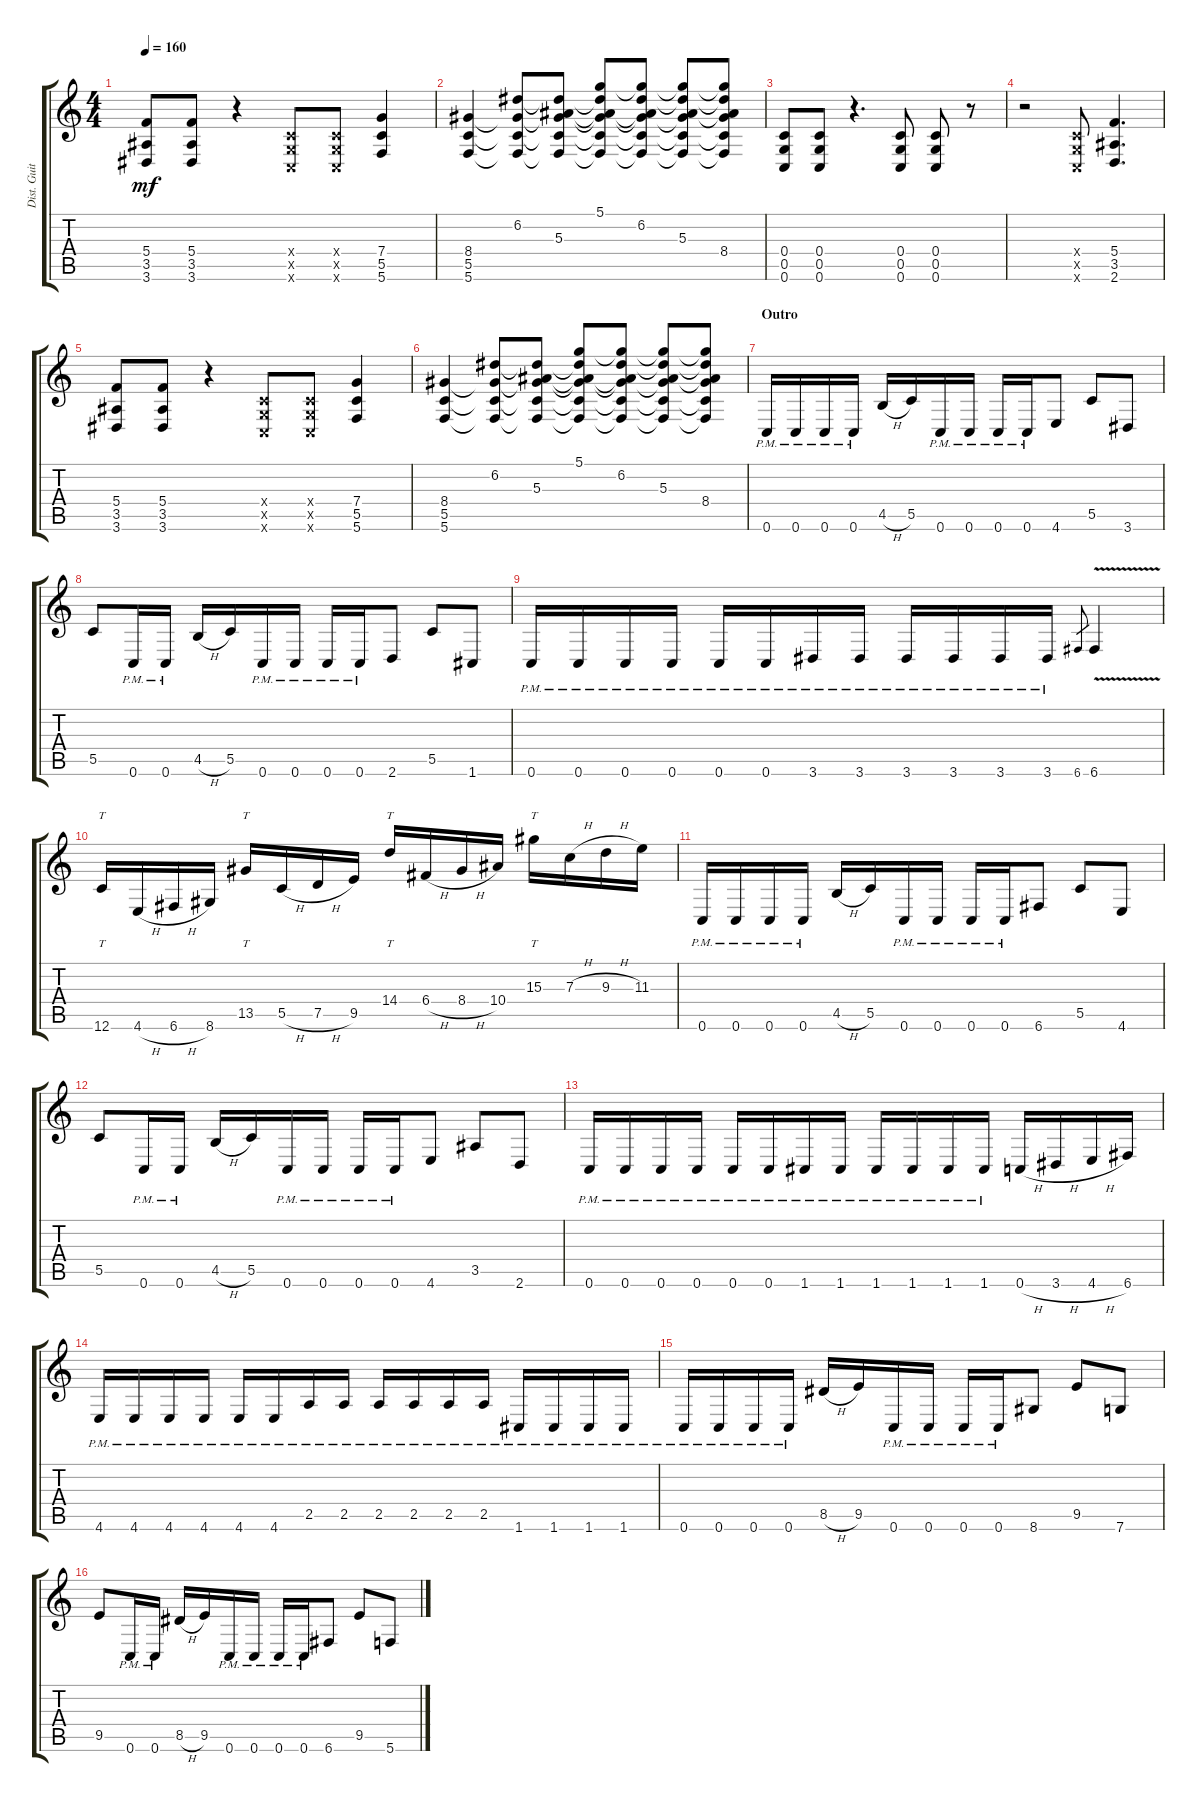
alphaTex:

\track ("Dist. Guitar 2" "Dist. Guit") {instrument distortionguitar}
\staff {score tabs}
\tuning (D4 A3 F3 C3 G2 C2) {hide}
\ts (4 4)
\tempo 160
\clef g2
\ks c
(5.4 3.5 3.6).8{dy mf} (5.4 3.5 3.6).8 r.4 (0.4{x} 0.5{x} 0.6{x}).8 (0.4{x} 0.5{x} 0.6{x}).8 (7.4 5.5 5.6).4 |
(8.4 5.5 5.6).4 (6.2 8.4{t} 5.5{t} 5.6{t}).8 (6.2{t} 5.3 8.4{t} 5.5{t} 5.6{t}).8 (5.1 6.2{t} 5.3{t} 8.4{t} 5.5{t} 5.6{t}).8 (5.1{t} 6.2 5.3{t} 8.4{t} 5.5{t} 5.6{t}).8 (5.1{t} 6.2{t} 5.3 8.4{t} 5.5{t} 5.6{t}).8 (5.1{t} 6.2{t} 5.3{t} 8.4 5.5{t} 5.6{t}).8 |
(0.4 0.5 0.6).8 (0.4 0.5 0.6).8 r.4{d} (0.4 0.5 0.6).8 (0.4 0.5 0.6).8 r.8 |
r.2 (0.4{x} 0.5{x} 0.6{x}).8 (5.4 3.5 2.6).4{d} |
(5.4 3.5 3.6).8 (5.4 3.5 3.6).8 r.4 (0.4{x} 0.5{x} 0.6{x}).8 (0.4{x} 0.5{x} 0.6{x}).8 (7.4 5.5 5.6).4 |
(8.4 5.5 5.6).4 (6.2 8.4{t} 5.5{t} 5.6{t}).8 (6.2{t} 5.3 8.4{t} 5.5{t} 5.6{t}).8 (5.1 6.2{t} 5.3{t} 8.4{t} 5.5{t} 5.6{t}).8 (5.1{t} 6.2 5.3{t} 8.4{t} 5.5{t} 5.6{t}).8 (5.1{t} 6.2{t} 5.3 8.4{t} 5.5{t} 5.6{t}).8 (5.1{t} 6.2{t} 5.3{t} 8.4 5.5{t} 5.6{t}).8 |
\section ("" "Outro")
0.6{pm}.16 0.6{pm}.16 0.6{pm}.16 0.6{pm}.16 4.5{h}.16 5.5.16 0.6{pm}.16 0.6{pm}.16 0.6{pm}.16 0.6{pm}.16 4.6.8 5.5.8 3.6.8 |
5.5.8 0.6{pm}.16 0.6{pm}.16 4.5{h}.16 5.5.16 0.6{pm}.16 0.6{pm}.16 0.6{pm}.16 0.6{pm}.16 2.6.8 5.5.8 1.6.8 |
0.6{pm}.16 0.6{pm}.16 0.6{pm}.16 0.6{pm}.16 0.6{pm}.16 0.6{pm}.16 3.6{pm}.16 3.6{pm}.16 3.6{pm}.16 3.6{pm}.16 3.6{pm}.16 3.6{pm}.16 6.6.8{gr} 6.6{v}.4 |
12.6.16{tt} 4.6{h}.16 6.6{h}.16 8.6.16 13.5.16{tt} 5.5{h}.16 7.5{h}.16 9.5.16 14.4.16{tt} 6.4{h}.16 8.4{h}.16 10.4.16 15.3.16{tt} 7.3{h}.16 9.3{h}.16 11.3.16 |
0.6{pm}.16 0.6{pm}.16 0.6{pm}.16 0.6{pm}.16 4.5{h}.16 5.5.16 0.6{pm}.16 0.6{pm}.16 0.6{pm}.16 0.6{pm}.16 6.6.8 5.5.8 4.6.8 |
5.5.8 0.6{pm}.16 0.6{pm}.16 4.5{h}.16 5.5.16 0.6{pm}.16 0.6{pm}.16 0.6{pm}.16 0.6{pm}.16 4.6.8 3.5.8 2.6.8 |
0.6{pm}.16 0.6{pm}.16 0.6{pm}.16 0.6{pm}.16 0.6{pm}.16 0.6{pm}.16 1.6{pm}.16 1.6{pm}.16 1.6{pm}.16 1.6{pm}.16 1.6{pm}.16 1.6{pm}.16 0.6{h}.16 3.6{h}.16 4.6{h}.16 6.6.16 |
4.6{pm}.16 4.6{pm}.16 4.6{pm}.16 4.6{pm}.16 4.6{pm}.16 4.6{pm}.16 2.5{pm}.16 2.5{pm}.16 2.5{pm}.16 2.5{pm}.16 2.5{pm}.16 2.5{pm}.16 1.6{pm}.16 1.6{pm}.16 1.6{pm}.16 1.6{pm}.16 |
0.6{pm}.16 0.6{pm}.16 0.6{pm}.16 0.6{pm}.16 8.5{h}.16 9.5.16 0.6{pm}.16 0.6{pm}.16 0.6{pm}.16 0.6{pm}.16 8.6.8 9.5.8 7.6.8 |
9.5.8 0.6{pm}.16 0.6{pm}.16 8.5{h}.16 9.5.16 0.6{pm}.16 0.6{pm}.16 0.6{pm}.16 0.6{pm}.16 6.6.8 9.5.8 5.6.8
